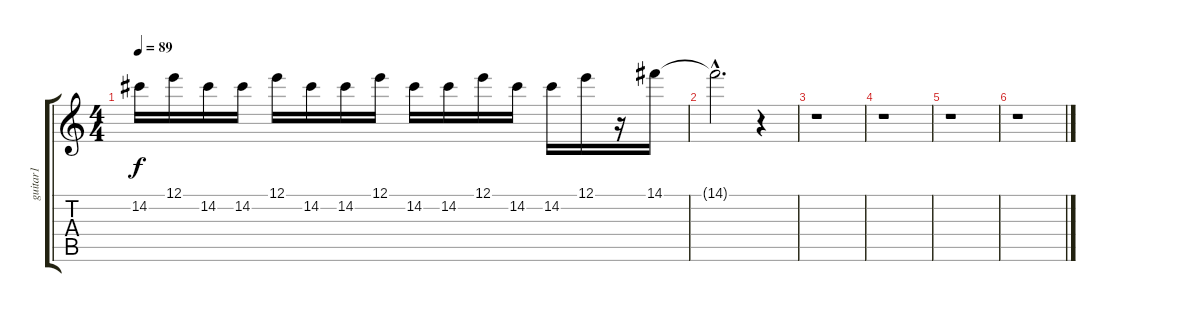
\track ("guitar1" "guitar1") {instrument distortionguitar}
\staff {score tabs}
\tuning (E4 B3 G3 D3 A2 E2) {hide}
\ts (4 4)
\tempo 89
\clef g2
\ks c
14.2.16{dy f volume 8} 12.1.16{volume 7} 14.2.16{volume 7} 14.2.16{volume 7} 12.1.16{volume 7} 14.2.16{volume 6} 14.2.16{volume 6} 12.1.16{volume 6} 14.2.16{volume 6} 14.2.16{volume 6} 12.1.16{volume 5} 14.2.16{volume 5} 14.2.16{volume 5} 12.1.16{volume 5} r.16 14.1.16{volume 4} |
14.1{hac t}.2{d} r.4 |
r.1 |
r.1 |
r.1 |
r.1
